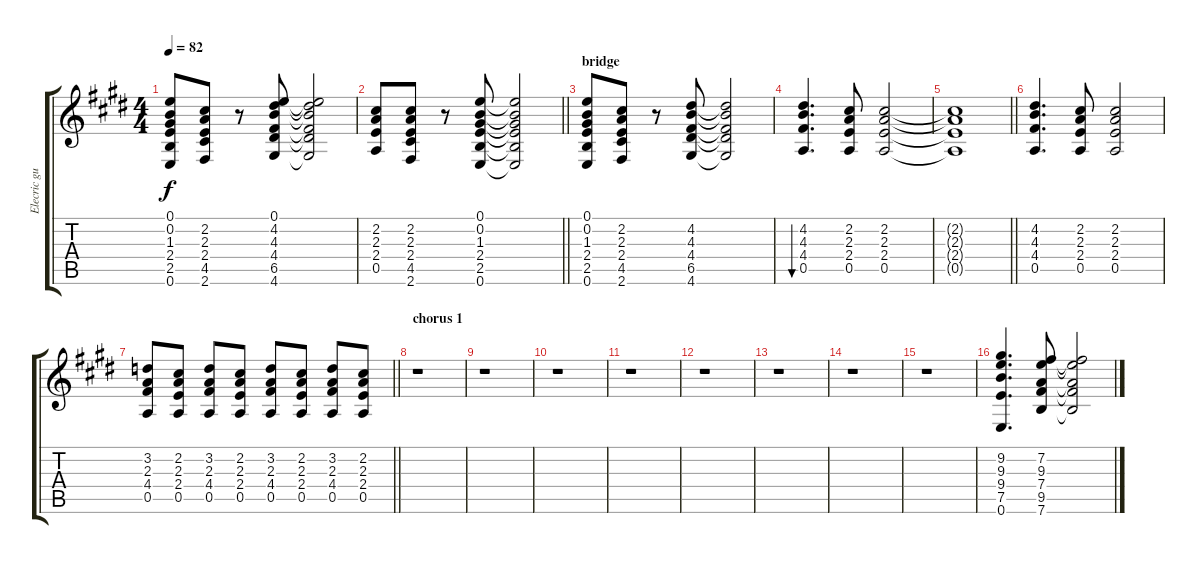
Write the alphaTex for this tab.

\track ("Elecric guitar 3" "Elecric gu") {instrument electricguitarclean}
\staff {score tabs}
\tuning (E4 B3 G3 D3 A2 E2) {hide}
\ts (4 4)
\tempo 82
\clef g2
\ks e
(0.1 0.2 1.3 2.4 2.5 0.6).8{dy f} (2.2 2.3 2.4 4.5 2.6).8 r.8 (0.1 4.2 4.3 4.4 6.5 4.6).8 (0.1{t} 4.2{t} 4.3{t} 4.4{t} 6.5{t} 4.6{t}).2 |
\barLineRight lightlight
(2.2 2.3 2.4 0.5).8 (2.2 2.3 2.4 4.5 2.6).8 r.8 (0.1 0.2 1.3 2.4 2.5 0.6).8 (0.1{t} 0.2{t} 1.3{t} 2.4{t} 2.5{t} 0.6{t}).2 |
\section ("" "bridge")
(0.1 0.2 1.3 2.4 2.5 0.6).8 (2.2 2.3 2.4 4.5 2.6).8 r.8 (4.2 4.3 4.4 6.5 4.6).8 (4.2{t} 4.3{t} 4.4{t} 6.5{t} 4.6{t}).2 |
(4.2 4.3 4.4 0.5).4{d bu 60} (2.2 2.3 2.4 0.5).8 (2.2 2.3 2.4 0.5).2 |
\barLineRight lightlight
(2.2{t} 2.3{t} 2.4{t} 0.5{t}).1 |
(4.2 4.3 4.4 0.5).4{d} (2.2 2.3 2.4 0.5).8 (2.2 2.3 2.4 0.5).2 |
\barLineRight lightlight
(3.2 2.3 4.4 0.5).8 (2.2 2.3 2.4 0.5).8 (3.2 2.3 4.4 0.5).8 (2.2 2.3 2.4 0.5).8 (3.2 2.3 4.4 0.5).8 (2.2 2.3 2.4 0.5).8 (3.2 2.3 4.4 0.5).8 (2.2 2.3 2.4 0.5).8 |
\section ("" "chorus 1")
r.1 |
r.1 |
r.1 |
r.1 |
r.1 |
r.1 |
r.1 |
r.1 |
(9.2 9.3 9.4 7.5 0.6).4{d} (7.2 9.3 7.4 9.5 7.6).8 (7.2{t} 9.3{t} 7.4{t} 9.5{t} 7.6{t}).2
